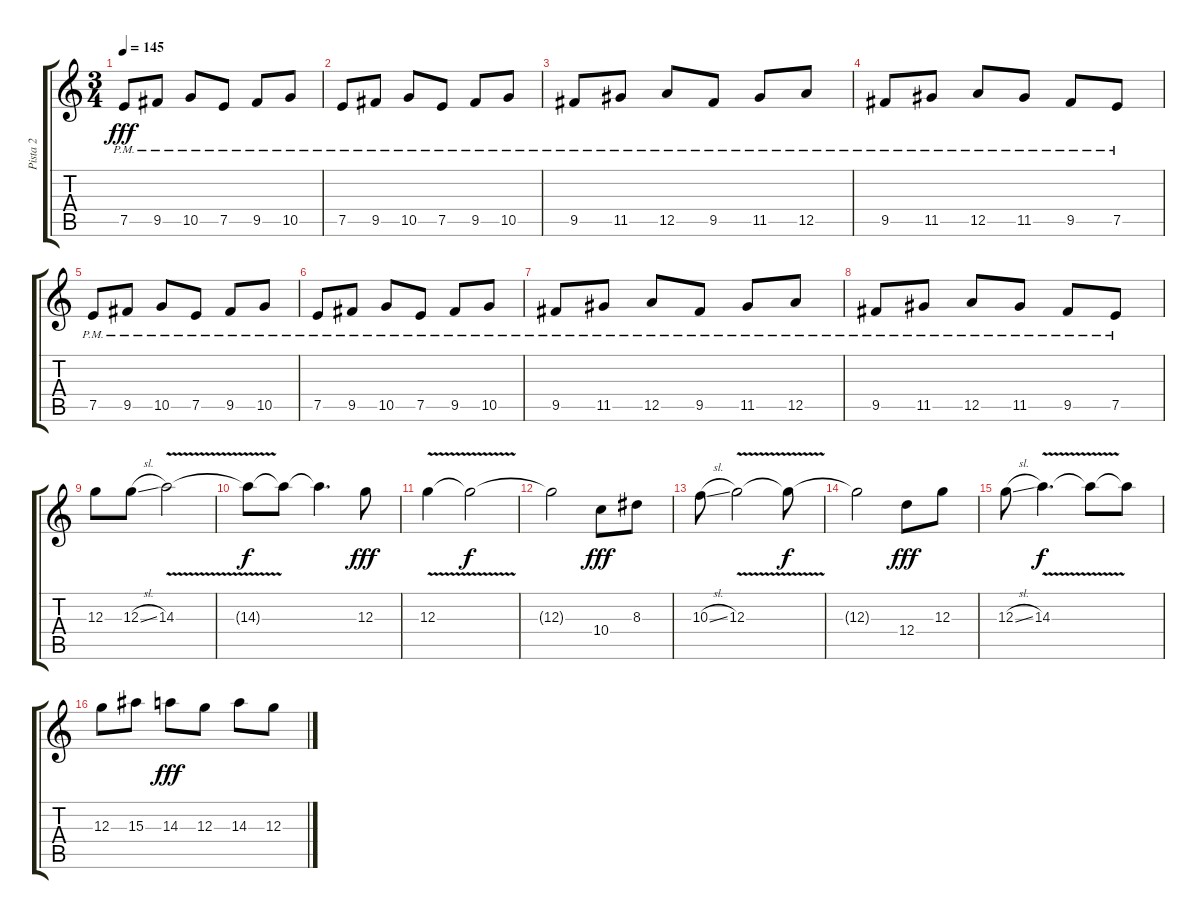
\track ("Pista 2" "Pista 2") {instrument distortionguitar}
\staff {score tabs}
\tuning (E4 B3 G3 D3 A2 E2) {hide}
\ts (3 4)
\tempo 145
\clef g2
\ks c
7.5{pm}.8{dy fff} 9.5{pm}.8 10.5{pm}.8 7.5{pm}.8 9.5{pm}.8 10.5{pm}.8 |
7.5{pm}.8 9.5{pm}.8 10.5{pm}.8 7.5{pm}.8 9.5{pm}.8 10.5{pm}.8 |
9.5{pm}.8 11.5{pm}.8 12.5{pm}.8 9.5{pm}.8 11.5{pm}.8 12.5{pm}.8 |
9.5{pm}.8 11.5{pm}.8 12.5{pm}.8 11.5{pm}.8 9.5{pm}.8 7.5{pm}.8 |
7.5{pm}.8 9.5{pm}.8 10.5{pm}.8 7.5{pm}.8 9.5{pm}.8 10.5{pm}.8 |
7.5{pm}.8 9.5{pm}.8 10.5{pm}.8 7.5{pm}.8 9.5{pm}.8 10.5{pm}.8 |
9.5{pm}.8 11.5{pm}.8 12.5{pm}.8 9.5{pm}.8 11.5{pm}.8 12.5{pm}.8 |
9.5{pm}.8 11.5{pm}.8 12.5{pm}.8 11.5{pm}.8 9.5{pm}.8 7.5{pm}.8 |
12.3.8 12.3{sl}.8 14.3{v}.2 |
14.3{t}.8{dy f} 14.3{t}.8 14.3{t}.4{d} 12.3.8{dy fff} |
12.3{v}.4 12.3{t}.2{dy f} |
12.3{t}.2 10.4.8{dy fff} 8.3.8 |
10.3{sl}.8 12.3{v}.2 12.3{t}.8{dy f} |
12.3{t}.2 12.4.8{dy fff} 12.3.8 |
12.3{sl}.8 14.3{v}.4{d dy f} 14.3{t}.8 14.3{t}.8 |
12.3.8 15.3.8 14.3.8{dy fff} 12.3.8 14.3.8 12.3.8
